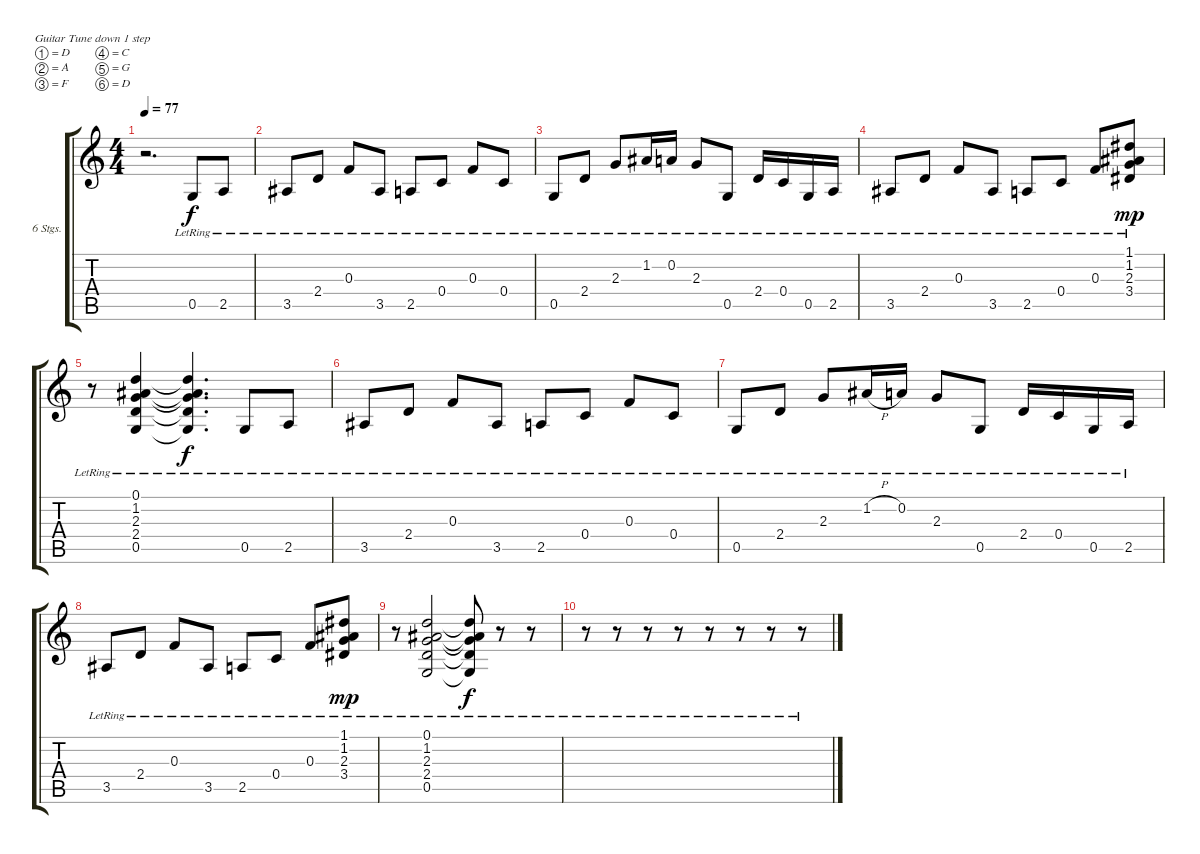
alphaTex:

\defaultSystemsLayout 4
\bracketExtendMode groupsimilarinstruments
\firstSystemTrackNameOrientation horizontal
\otherSystemsTrackNameOrientation horizontal
\track (" 6 St. Electric Guitar [Jimmy]" "6 Stgs.") {instrument electricguitarclean}
\staff {score tabs}
\tuning (D4 A3 F3 C3 G2 D2)
\ts (4 4)
\tempo 77
\clef g2
\ks c
r.2{d dy f} 0.5{lr}.8 2.5{lr}.8 |
3.5{lr}.8 2.4{lr}.8 0.3{lr}.8 3.5{lr}.8 2.5{lr}.8 0.4{lr}.8 0.3{lr}.8 0.4{lr}.8 |
0.5{lr}.8 2.4{lr}.8 2.3{lr}.8 1.2{lr}.16 0.2{lr}.16 2.3{lr}.8 0.5{lr}.8 2.4{lr}.16 0.4{lr}.16 0.5{lr}.16 2.5{lr}.16 |
3.5{lr}.8 2.4{lr}.8 0.3{lr}.8 3.5{lr}.8 2.5{lr}.8 0.4{lr}.8 0.3{lr}.8 (1.1{lr} 1.2{lr} 2.3{lr} 3.4{lr}).8{dy mp} |
r.8 (1.2{lr} 2.3{lr} 2.4{lr} 0.1{lr} 0.5{lr}).4 (0.5{lr t} 2.4{lr t} 2.3{lr t} 1.2{lr t} 0.1{lr t}).4{d dy f} 0.5{lr}.8 2.5{lr}.8 |
3.5{lr}.8 2.4{lr}.8 0.3{lr}.8 3.5{lr}.8 2.5{lr}.8 0.4{lr}.8 0.3{lr}.8 0.4{lr}.8 |
0.5{lr}.8 2.4{lr}.8 2.3{lr}.8 1.2{h lr}.16 0.2{lr}.16 2.3{lr}.8 0.5{lr}.8 2.4{lr}.16 0.4{lr}.16 0.5{lr}.16 2.5{lr}.16 |
3.5{lr}.8 2.4{lr}.8 0.3{lr}.8 3.5{lr}.8 2.5{lr}.8 0.4{lr}.8 0.3{lr}.8 (1.1{lr} 1.2{lr} 2.3{lr} 3.4{lr}).8{dy mp} |
r.8 (0.1{lr} 1.2{lr} 2.3{lr} 2.4{lr} 0.5{lr}).2 (0.1{lr t} 1.2{lr t} 2.3{lr t} 2.4{lr t} 0.5{lr t}).8{dy f} r.8 r.8 |
r.8 r.8 r.8 r.8 r.8 r.8 r.8 r.8
